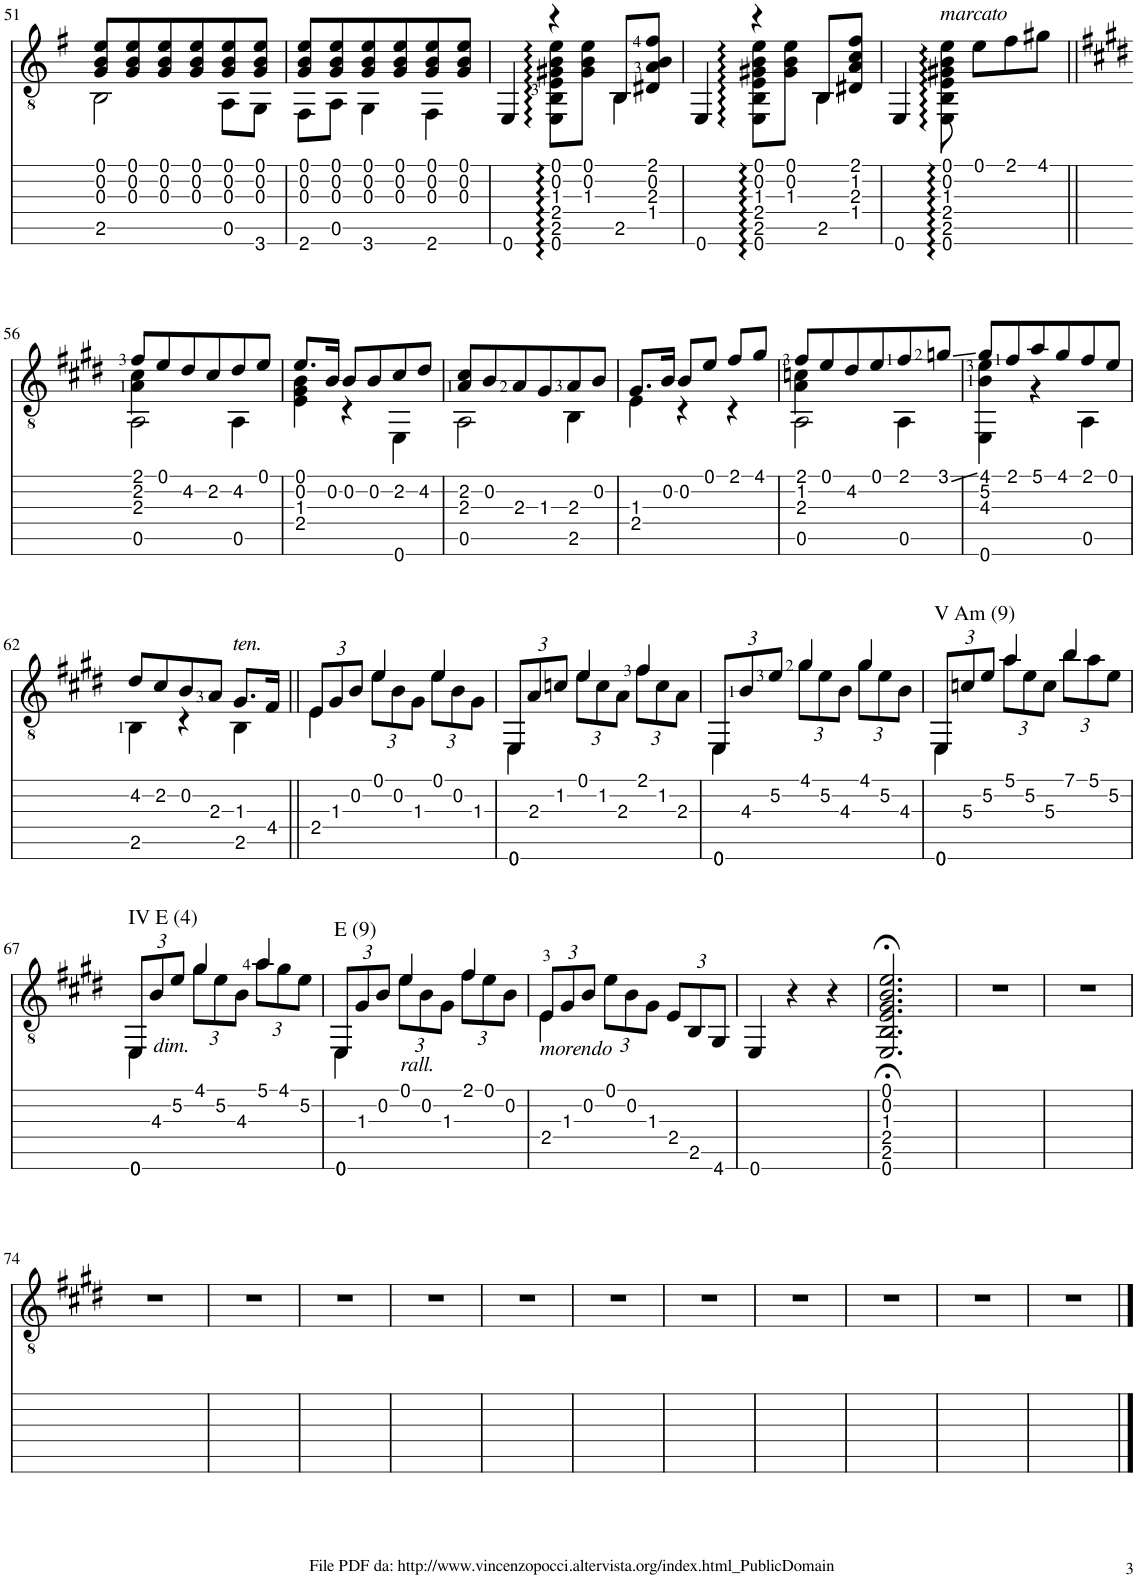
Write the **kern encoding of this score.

**kern	**kern
*part1	*part1
*staff2	*staff1
*I"Guitar	*
*I'Guit.	*
!!LO:PB:g=z
*	*clefGv2
*k[f#]	*k[f#]
*M3/4	*M3/4
=51	=51
*^	*^
8G\ 8B\ 8e\L	2BB	8G/ 8B/ 8e/L	2BB\
8G\ 8B\ 8e\J	.	8G/ 8B/ 8e/	.
8G\ 8B\ 8e\L	.	8G/ 8B/ 8e/	.
8G\ 8B\ 8e\J	.	8G/ 8B/ 8e/	.
8G\ 8B\ 8e\L	8AAL	8G/ 8B/ 8e/	8AA\L
8G\ 8B\ 8e\J	8GGJ	8G/ 8B/ 8e/J	8GG\J
=52	=52	=52	=52
8G\ 8B\ 8e\L	8FF#L	8G/ 8B/ 8e/L	8FF#\L
8G\ 8B\ 8e\J	8AAJ	8G/ 8B/ 8e/	8AA\J
8G\ 8B\ 8e\L	4GG	8G/ 8B/ 8e/	4GG\
8G\ 8B\ 8e\J	.	8G/ 8B/ 8e/	.
8G\ 8B\ 8e\L	4FF#	8G/ 8B/ 8e/	4FF#\
8G\ 8B\ 8e\J	.	8G/ 8B/ 8e/J	.
=53	=53	=53	=53
4EE	4ryy	4EE/	4ryy
4r	8EE\ 8BB\ 8E\ 8G#\ 8B\ 8e\L	4r	8EE\ 8BB\ 8E\ 8G#X\ 8B\ 8e\L
.	8G#\ 8B\ 8e\J	.	8G#\ 8B\ 8e\J
8BBL	4BB	8BB/L	4BB\
8D#X\ 8A\ 8B\ 8f#\J	.	8D#X/ 8A/ 8B/ 8f#/J	.
=54	=54	=54	=54
4EE	4ryy	4EE/	4ryy
4r	8EE\ 8BB\ 8E\ 8G#\ 8B\ 8e\L	4r	8EE\ 8BB\ 8E\ 8G#X\ 8B\ 8e\L
.	8G#\ 8B\ 8e\J	.	8G#\ 8B\ 8e\J
8BBL	4BB	8BB/L	4BB\
8D#X\ 8A\ 8c\ 8f#\J	.	8D#X/ 8A/ 8c/ 8f#/J	.
*v	*v	*	*
*	*v	*v
=55	=55
4EE	4EE/
!	!LO:TX:a:i:t=marcato
8EE\ 8BB\ 8E\ 8G#\ 8B\ 8e\L	8EE\ 8BB\ 8E\ 8G#X\ 8B\ 8e\
8eJ	8e\L
8f#L	8f#\
8g#J	8g#X\J
!!LO:LB:g=z
=56||	=56||
*k[f#c#g#d#]	*k[f#c#g#d#]
*^	*^
*	*^	*	*^
8f#L	4A 4c#	2AA	8f#/L	4A\ 4c#\	2AA\
8eJ	.	.	8e/	.	.
8d#L	2ryy	.	8d#/	2ryy	.
8c#J	.	.	8c#/	.	.
8d#L	.	4AA	8d#/	.	4AA\
8eJ	.	.	8e/J	.	.
*	*v	*v	*	*	*
*	*	*	*v	*v
=57	=57	=57	=57
8.eL	4E 4G# 4B	8.e/L	4E\ 4G#\ 4B\
16BJk	.	16B/Jk	.
8BL	4r	8B/L	4r
8BJ	.	8B/	.
8c#L	4EE	8c#/	4EE\
8d#J	.	8d#/J	.
=58	=58	=58	=58
8A\ 8c#\L	2AA	8A/ 8c#/L	2AA\
8BJ	.	8B/	.
8AL	.	8A/	.
8G#J	.	8G#/	.
8AL	4BB	8A/	4BB\
8BJ	.	8B/J	.
=59	=59	=59	=59
8.G#L	4E	8.G#/L	4E\
16BJk	.	16B/Jk	.
8BL	4r	8B/L	4r
8eJ	.	8e/J	.
8f#L	4r	8f#/L	4r
8g#J	.	8g#/J	.
=60	=60	=60	=60
*	*^	*	*^
8f#L	4A 4c	2AA	8f#/L	4A\ 4cn\	2AA\
8eJ	.	.	8e/	.	.
8d#L	2ryy	.	8d#/	2ryy	.
8eJ	.	.	8e/	.	.
8f#L	.	4AA	8f#/	.	4AA\
8gJ	.	.	8gn/J	.	.
*	*v	*v	*	*	*
*	*	*	*v	*v
=61	=61	=61	=61
8g#L	4EE 4B 4e	8g#/L	4EE\ 4B\ 4e\
8f#J	.	8f#/	.
8aL	4r	8a/	4r
8g#J	.	8g#/	.
8f#L	4AA	8f#/	4AA\
8eJ	.	8e/J	.
!!LO:LB:g=z	!!
=62	=62	=62	=62
8d#L	4BB	8d#/L	4BB\
8c#J	.	8c#/	.
8BL	4r	8B/	4r
8AJ	.	8A/J	.
!	!	!LO:TX:a:i:t=ten.	!
8.G#L	4BB	8.G#/L	4BB\
16F#Jk	.	16F#/Jk	.
=63||	=63||	=63||	=63||
*Xbrackettup	*	*Xbrackettup	*
12EL	4E	12E/L	4E\
12G#	.	12G#/	.
12BJ	.	12B/J	.
4e	12eL	4e/	12e\L
.	12B	.	12B\
.	12G#J	.	12G#\J
4e	12eL	4e/	12e\L
.	12B	.	12B\
.	12G#J	.	12G#\J
=64	=64	=64	=64
12EEL	4EE	12EE/L	4EE\
12A	.	12A/	.
12cJ	.	12cn/J	.
4e	12eL	4e/	12e\L
.	12c	.	12c\
.	12AJ	.	12A\J
4f#	12f#L	4f#/	12f#\L
.	12c	.	12c\
.	12AJ	.	12A\J
=65	=65	=65	=65
12EEL	4EE	12EE/L	4EE\
12B	.	12B/	.
12eJ	.	12e/J	.
4g#	12g#L	4g#/	12g#\L
.	12e	.	12e\
.	12BJ	.	12B\J
4g#	12g#L	4g#/	12g#\L
.	12e	.	12e\
.	12BJ	.	12B\J
=66	=66	=66	=66
!	!	!LO:TX:a:t=V Am (9)	!
12EEL	4EE	12EE/L	4EE\
12c	.	12cn/	.
12eJ	.	12e/J	.
4a	12aL	4a/	12a\L
.	12e	.	12e\
.	12cJ	.	12c\J
4b	12bL	4b/	12b\L
.	12a	.	12a\
.	12eJ	.	12e\J
!!LO:LB:g=z	!!
=67	=67	=67	=67
!	!	!LO:TX:a:t=IV E (4)	!
12EEL	4EE	12EE/L	4EE\
!	!	!LO:TX:b:i:t=dim.	!
12B	.	12B/	.
12eJ	.	12e/J	.
4g#	12g#L	4g#/	12g#\L
.	12e	.	12e\
.	12BJ	.	12B\J
4a	12aL	4a/	12a\L
.	12g#	.	12g#\
.	12eJ	.	12e\J
=68	=68	=68	=68
!	!	!LO:TX:a:t=E (9)	!
12EEL	4EE	12EE/L	4EE\
12G#	.	12G#/	.
12BJ	.	12B/J	.
!	!	!LO:TX:b:i:t=rall.	!
4e	12eL	4e/	12e\L
.	12B	.	12B\
.	12G#J	.	12G#\J
4f#	12f#L	4f#/	12f#\L
.	12e	.	12e\
.	12BJ	.	12B\J
=69	=69	=69	=69
!	!	!LO:TX:b:i:t=morendo	!
12EL	4E	12E/L	4E\
12G#	.	12G#/	.
12BJ	.	12B/J	.
12eL	2ryy	12e\L	2ryy
12B	.	12B\	.
12G#J	.	12G#\J	.
12EL	.	12E/L	.
12BB	.	12BB/	.
12GG#J	.	12GG#/J	.
*v	*v	*	*
*	*v	*v
=70	=70
4EE	4EE/
4r	4r
4r	4r
=71	=71
2.EE;< 2.BB;< 2.E;< 2.G#;< 2.B;< 2.e;<	2.EE/;< 2.BB/;< 2.E/;< 2.G#/;< 2.B/;< 2.e/;<
=72	=72
2.r	2.r
=73	=73
2.r	2.r
!!LO:LB:g=z
=74	=74
2.r	2.r
=75	=75
2.r	2.r
=76	=76
2.r	2.r
=77	=77
2.r	2.r
=78	=78
2.r	2.r
=79	=79
2.r	2.r
=80	=80
2.r	2.r
=81	=81
2.r	2.r
=82	=82
2.r	2.r
=83	=83
2.r	2.r
=84	=84
2.r	2.r
==	==
*-	*-
